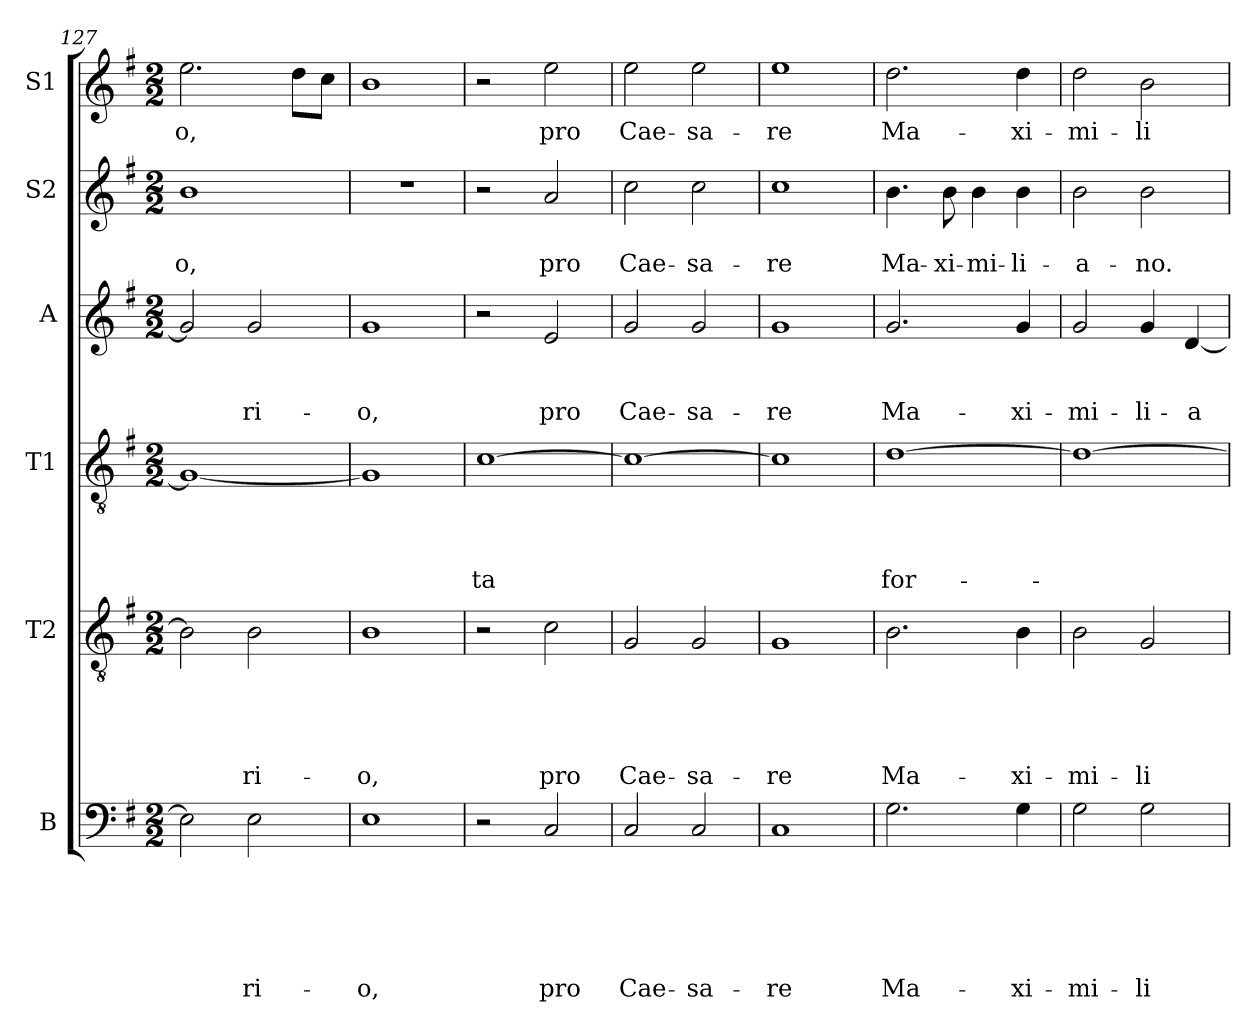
**kern	**text	**text	**text	**text	**text	**text	**kern	**text	**text	**text	**text	**text	**kern	**text	**text	**text	**text	**kern	**text	**text	**text	**kern	**text	**text	**kern	**text
*part6	*part6	*part6	*part6	*part6	*part6	*part6	*part5	*part5	*part5	*part5	*part5	*part5	*part4	*part4	*part4	*part4	*part4	*part3	*part3	*part3	*part3	*part2	*part2	*part2	*part1	*part1
*staff6	*staff6	*staff6	*staff6	*staff6	*staff6	*staff6	*staff5	*staff5	*staff5	*staff5	*staff5	*staff5	*staff4	*staff4	*staff4	*staff4	*staff4	*staff3	*staff3	*staff3	*staff3	*staff2	*staff2	*staff2	*staff1	*staff1
*I"B	*	*	*	*	*	*	*I"T2	*	*	*	*	*	*I"T1	*	*	*	*	*I"A	*	*	*	*I"S2	*	*	*I"S1	*
*I'B	*	*	*	*	*	*	*I'T2	*	*	*	*	*	*I'T1	*	*	*	*	*I'A	*	*	*	*I'S2	*	*	*I'S1	*
*clefF4	*	*	*	*	*	*	*clefGv2	*	*	*	*	*	*clefGv2	*	*	*	*	*clefG2	*	*	*	*clefG2	*	*	*clefG2	*
*k[f#]	*	*	*	*	*	*	*k[f#]	*	*	*	*	*	*k[f#]	*	*	*	*	*k[f#]	*	*	*	*k[f#]	*	*	*k[f#]	*
*G:	*	*	*	*	*	*	*G:	*	*	*	*	*	*G:	*	*	*	*	*G:	*	*	*	*G:	*	*	*G:	*
*M2/2	*	*	*	*	*	*	*M2/2	*	*	*	*	*	*M2/2	*	*	*	*	*M2/2	*	*	*	*M2/2	*	*	*M2/2	*
=127	=127	=127	=127	=127	=127	=127	=127	=127	=127	=127	=127	=127	=127	=127	=127	=127	=127	=127	=127	=127	=127	=127	=127	=127	=127	=127
!	!	!	!	!	!	!	!	!	!	!	!	!	!	!	!	!	!	!	!	!	!	!	!	!LO:LY:b	!	!LO:LY:b
2E\]	.	.	.	.	.	.	2B\]	.	.	.	.	.	1G_	.	.	.	.	2g/]	.	.	.	1b	.	-o,	2.ee\	-o,
!	!	!	!	!	!	!LO:LY:b	!	!	!	!	!	!LO:LY:b	!	!	!	!	!	!	!	!	!LO:LY:b	!	!	!	!	!
2E\	.	.	.	.	.	-ri-	2B\	.	.	.	.	-ri-	.	.	.	.	.	2g/	.	.	-ri-	.	.	.	.	.
.	.	.	.	.	.	.	.	.	.	.	.	.	.	.	.	.	.	.	.	.	.	.	.	.	8dd\L	.
.	.	.	.	.	.	.	.	.	.	.	.	.	.	.	.	.	.	.	.	.	.	.	.	.	8cc\J	.
!!LO:PB:g=z
=128	=128	=128	=128	=128	=128	=128	=128	=128	=128	=128	=128	=128	=128	=128	=128	=128	=128	=128	=128	=128	=128	=128	=128	=128	=128	=128
!	!	!	!	!	!	!LO:LY:b	!	!	!	!	!	!LO:LY:b	!	!	!	!	!	!	!	!	!LO:LY:b	!	!	!	!	!
1E	.	.	.	.	.	-o,	1B	.	.	.	.	-o,	1G]	.	.	.	.	1g	.	.	-o,	1r	.	.	1b	.
=129	=129	=129	=129	=129	=129	=129	=129	=129	=129	=129	=129	=129	=129	=129	=129	=129	=129	=129	=129	=129	=129	=129	=129	=129	=129	=129
!	!	!	!	!	!	!	!	!	!	!	!	!	!	!	!	!	!LO:LY:b	!	!	!	!	!	!	!	!	!
2r	.	.	.	.	.	.	2r	.	.	.	.	.	[>1c	.	.	.	-ta	2r	.	.	.	2r	.	.	2r	.
!	!	!	!	!	!	!LO:LY:b	!	!	!	!	!	!LO:LY:b	!	!	!	!	!	!	!	!	!LO:LY:b	!	!	!LO:LY:b	!	!LO:LY:b
2C/	.	.	.	.	.	pro	2c\	.	.	.	.	pro	.	.	.	.	.	2e/	.	.	pro	2a/	.	pro	2ee\	pro
=130	=130	=130	=130	=130	=130	=130	=130	=130	=130	=130	=130	=130	=130	=130	=130	=130	=130	=130	=130	=130	=130	=130	=130	=130	=130	=130
!	!	!	!	!	!	!LO:LY:b	!	!	!	!	!	!LO:LY:b	!	!	!	!	!	!	!	!	!LO:LY:b	!	!	!LO:LY:b	!	!LO:LY:b
2C/	.	.	.	.	.	Cae-	2G/	.	.	.	.	Cae-	1c_	.	.	.	.	2g/	.	.	Cae-	2cc\	.	Cae-	2ee\	Cae-
!	!	!	!	!	!	!LO:LY:b	!	!	!	!	!	!LO:LY:b	!	!	!	!	!	!	!	!	!LO:LY:b	!	!	!LO:LY:b	!	!LO:LY:b
2C/	.	.	.	.	.	-sa-	2G/	.	.	.	.	-sa-	.	.	.	.	.	2g/	.	.	-sa-	2cc\	.	-sa-	2ee\	-sa-
=131	=131	=131	=131	=131	=131	=131	=131	=131	=131	=131	=131	=131	=131	=131	=131	=131	=131	=131	=131	=131	=131	=131	=131	=131	=131	=131
!	!	!	!	!	!	!LO:LY:b	!	!	!	!	!	!LO:LY:b	!	!	!	!	!	!	!	!	!LO:LY:b	!	!	!LO:LY:b	!	!LO:LY:b
1C	.	.	.	.	.	-re	1G	.	.	.	.	-re	1c]	.	.	.	.	1g	.	.	-re	1cc	.	-re	1ee	-re
=132	=132	=132	=132	=132	=132	=132	=132	=132	=132	=132	=132	=132	=132	=132	=132	=132	=132	=132	=132	=132	=132	=132	=132	=132	=132	=132
!	!	!	!	!	!	!LO:LY:b	!	!	!	!	!	!LO:LY:b	!	!	!	!	!LO:LY:b	!	!	!	!LO:LY:b	!	!	!LO:LY:b	!	!LO:LY:b
2.G\	.	.	.	.	.	Ma-	2.B\	.	.	.	.	Ma-	[>1d	.	.	.	for-	2.g/	.	.	Ma-	4.b\	.	Ma-	2.dd\	Ma-
!	!	!	!	!	!	!	!	!	!	!	!	!	!	!	!	!	!	!	!	!	!	!	!	!LO:LY:b	!	!
.	.	.	.	.	.	.	.	.	.	.	.	.	.	.	.	.	.	.	.	.	.	8b\	.	-xi-	.	.
!	!	!	!	!	!	!	!	!	!	!	!	!	!	!	!	!	!	!	!	!	!	!	!	!LO:LY:b:rj	!	!
.	.	.	.	.	.	.	.	.	.	.	.	.	.	.	.	.	.	.	.	.	.	4b\	.	-mi-	.	.
!	!	!	!	!	!	!LO:LY:b	!	!	!	!	!	!LO:LY:b	!	!	!	!	!	!	!	!	!LO:LY:b	!	!	!LO:LY:b	!	!LO:LY:b
4G\	.	.	.	.	.	-xi-	4B\	.	.	.	.	-xi-	.	.	.	.	.	4g/	.	.	-xi-	4b\	.	-li-	4dd\	-xi-
=133	=133	=133	=133	=133	=133	=133	=133	=133	=133	=133	=133	=133	=133	=133	=133	=133	=133	=133	=133	=133	=133	=133	=133	=133	=133	=133
!	!	!	!	!	!	!LO:LY:b	!	!	!	!	!	!LO:LY:b	!	!	!	!	!	!	!	!	!LO:LY:b	!	!	!LO:LY:b	!	!LO:LY:b
2G\	.	.	.	.	.	-mi-	2B\	.	.	.	.	-mi-	1d_	.	.	.	.	2g/	.	.	-mi-	2b\	.	-a-	2dd\	-mi-
!	!	!	!	!	!	!LO:LY:b	!	!	!	!	!	!LO:LY:b	!	!	!	!	!	!	!	!	!LO:LY:b	!	!	!LO:LY:b	!	!LO:LY:b
2G\	.	.	.	.	.	-li-	2G/	.	.	.	.	-li-	.	.	.	.	.	4g/	.	.	-li-	2b\	.	-no.	2b\	-li-
!	!	!	!	!	!	!	!	!	!	!	!	!	!	!	!	!	!	!	!	!	!LO:LY:b	!	!	!	!	!
.	.	.	.	.	.	.	.	.	.	.	.	.	.	.	.	.	.	[<4d/	.	.	-a-	.	.	.	.	.
=	=	=	=	=	=	=	=	=	=	=	=	=	=	=	=	=	=	=	=	=	=	=	=	=	=	=
*-	*-	*-	*-	*-	*-	*-	*-	*-	*-	*-	*-	*-	*-	*-	*-	*-	*-	*-	*-	*-	*-	*-	*-	*-	*-	*-
